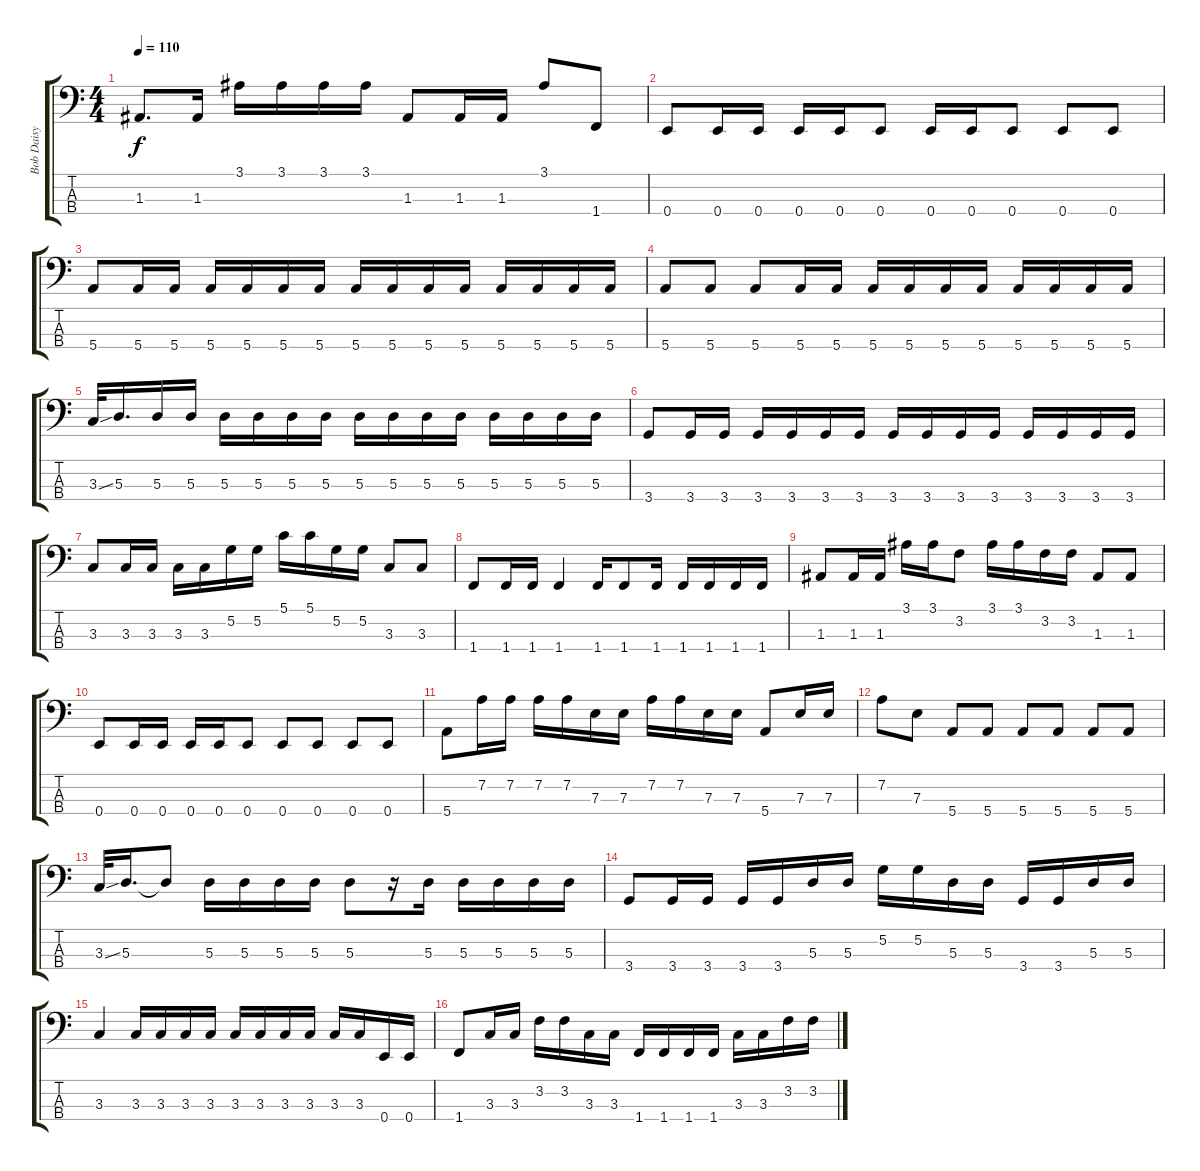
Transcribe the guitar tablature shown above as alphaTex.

\track ("Bob Daisy" "Bob Daisy") {instrument electricbassfinger}
\staff {score tabs}
\tuning (G2 D2 A1 E1) {hide}
\ts (4 4)
\tempo 110
\clef f4
\ks c
1.3.8{d dy f} 1.3.16 3.1.16 3.1.16 3.1.16 3.1.16 1.3.8 1.3.16 1.3.16 3.1.8 1.4.8 |
0.4.8 0.4.16 0.4.16 0.4.16 0.4.16 0.4.8 0.4.16 0.4.16 0.4.8 0.4.8 0.4.8 |
5.4.8 5.4.16 5.4.16 5.4.16 5.4.16 5.4.16 5.4.16 5.4.16 5.4.16 5.4.16 5.4.16 5.4.16 5.4.16 5.4.16 5.4.16 |
5.4.8 5.4.8 5.4.8 5.4.16 5.4.16 5.4.16 5.4.16 5.4.16 5.4.16 5.4.16 5.4.16 5.4.16 5.4.16 |
3.3{ss}.32 5.3.16{d} 5.3.16 5.3.16 5.3.16 5.3.16 5.3.16 5.3.16 5.3.16 5.3.16 5.3.16 5.3.16 5.3.16 5.3.16 5.3.16 5.3.16 |
3.4.8 3.4.16 3.4.16 3.4.16 3.4.16 3.4.16 3.4.16 3.4.16 3.4.16 3.4.16 3.4.16 3.4.16 3.4.16 3.4.16 3.4.16 |
3.3.8 3.3.16 3.3.16 3.3.16 3.3.16 5.2.16 5.2.16 5.1.16 5.1.16 5.2.16 5.2.16 3.3.8 3.3.8 |
1.4.8 1.4.16 1.4.16 1.4.4 1.4.16 1.4.8 1.4.16 1.4.16 1.4.16 1.4.16 1.4.16 |
1.3.8 1.3.16 1.3.16 3.1.16 3.1.16 3.2.8 3.1.16 3.1.16 3.2.16 3.2.16 1.3.8 1.3.8 |
0.4.8 0.4.16 0.4.16 0.4.16 0.4.16 0.4.8 0.4.8 0.4.8 0.4.8 0.4.8 |
5.4.8 7.2.16 7.2.16 7.2.16 7.2.16 7.3.16 7.3.16 7.2.16 7.2.16 7.3.16 7.3.16 5.4.8 7.3.16 7.3.16 |
7.2.8 7.3.8 5.4.8 5.4.8 5.4.8 5.4.8 5.4.8 5.4.8 |
3.3{ss}.32 5.3.16{d} 5.3{t}.8 5.3.16 5.3.16 5.3.16 5.3.16 5.3.8 r.16 5.3.16 5.3.16 5.3.16 5.3.16 5.3.16 |
3.4.8 3.4.16 3.4.16 3.4.16 3.4.16 5.3.16 5.3.16 5.2.16 5.2.16 5.3.16 5.3.16 3.4.16 3.4.16 5.3.16 5.3.16 |
3.3.4 3.3.16 3.3.16 3.3.16 3.3.16 3.3.16 3.3.16 3.3.16 3.3.16 3.3.16 3.3.16 0.4.16 0.4.16 |
1.4.8 3.3.16 3.3.16 3.2.16 3.2.16 3.3.16 3.3.16 1.4.16 1.4.16 1.4.16 1.4.16 3.3.16 3.3.16 3.2.16 3.2.16
